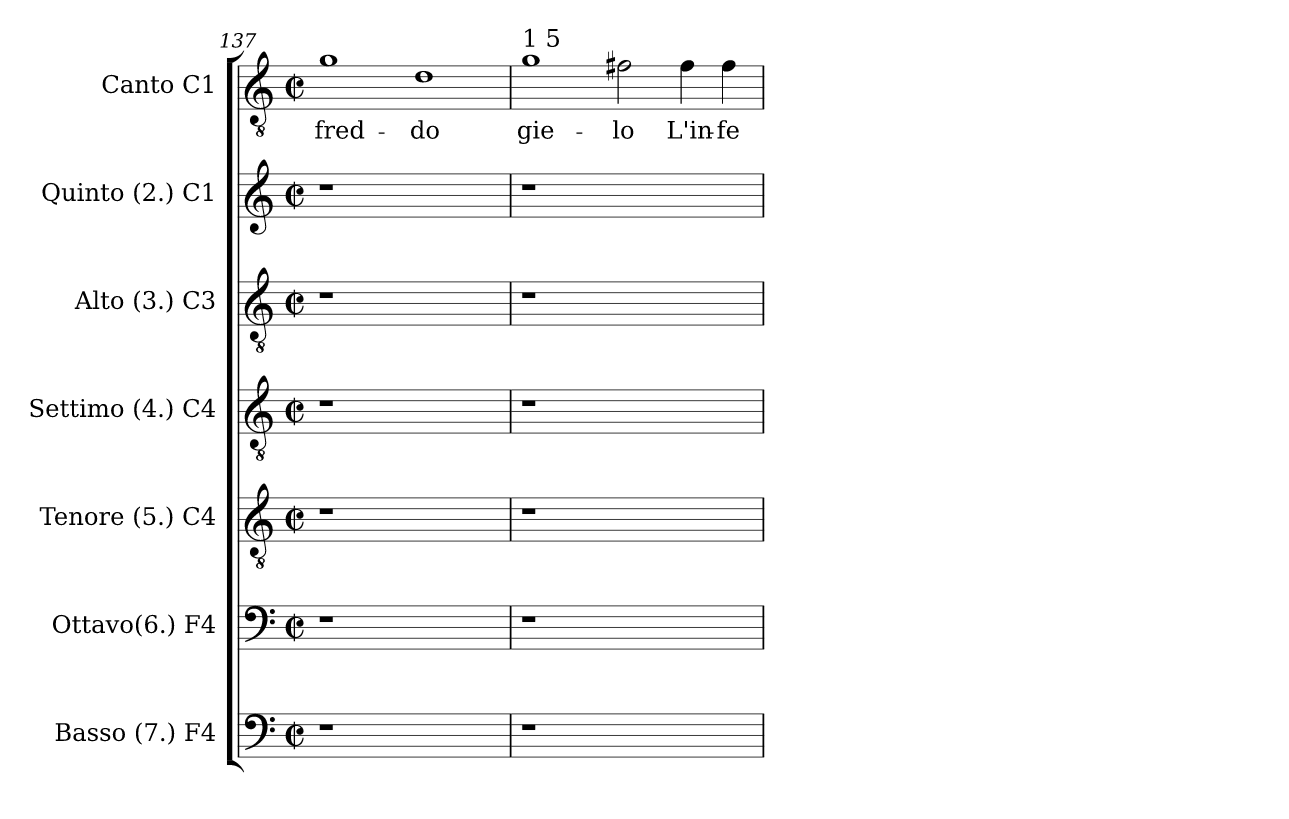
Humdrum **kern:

**kern	**kern	**kern	**kern	**kern	**kern	**kern	**text
*part7	*part6	*part5	*part4	*part3	*part2	*part1	*part1
*staff7	*staff6	*staff5	*staff4	*staff3	*staff2	*staff1	*staff1
*I"Basso (7.)  F4	*I"Ottavo(6.)  F4	*I"Tenore (5.)  C4	*I"Settimo (4.)  C4	*I"Alto (3.)  C3	*I"Quinto (2.)  C1	*I"Canto  C1	*
*	*	*I'T	*	*I'A	*	*I'C	*
*clefF4	*clefF4	*clefGv2	*clefGv2	*clefGv2	*clefG2	*clefGv2	*
*k[]	*k[]	*k[]	*k[]	*k[]	*k[]	*k[]	*
*C:	*C:	*C:	*C:	*C:	*C:	*C:	*
*M2/2	*M2/2	*M2/2	*M2/2	*M2/2	*M2/2	*M2/2	*
*met(c|)	*met(c|)	*met(c|)	*met(c|)	*met(c|)	*met(c|)	*met(c|)	*
=137	=137	=137	=137	=137	=137	=137	=137
!	!	!	!	!	!	!	!LO:LY:b:cj
1r	1r	1r	1r	1r	1r	1g	fred-
!	!	!	!	!	!	!	!LO:LY:b:cj
1ryy	1ryy	1ryy	1ryy	1ryy	1ryy	1d	-do
!!LO:LB:g=z
=138	=138	=138	=138	=138	=138	=138	=138
!	!	!	!	!	!	!LO:TX:a:t=1 5	!
!	!	!	!	!	!	!	!LO:LY:b:cj
1r	1r	1r	1r	1r	1r	1g	gie-
!	!	!	!	!	!	!	!LO:LY:b:cj
1ryy	1ryy	1ryy	1ryy	1ryy	1ryy	2f#X\	-lo
!	!	!	!	!	!	!	!LO:LY:b:cj
.	.	.	.	.	.	4f#\	L'in-
!	!	!	!	!	!	!	!LO:LY:b:cj
.	.	.	.	.	.	4f#\	-fe-
=	=	=	=	=	=	=	=
*-	*-	*-	*-	*-	*-	*-	*-
